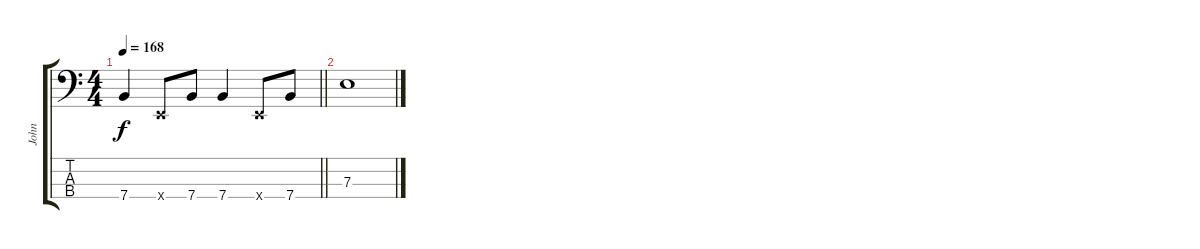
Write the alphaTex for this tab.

\track ("John" "John") {instrument electricbasspick}
\staff {score tabs}
\tuning (G2 D2 A1 E1) {hide}
\ts (4 4)
\tempo 168
\clef f4
\barLineRight lightlight
\ks c
7.4.4{dy f} 0.4{x}.8 7.4.8 7.4.4 0.4{x}.8 7.4.8 |
7.3.1
